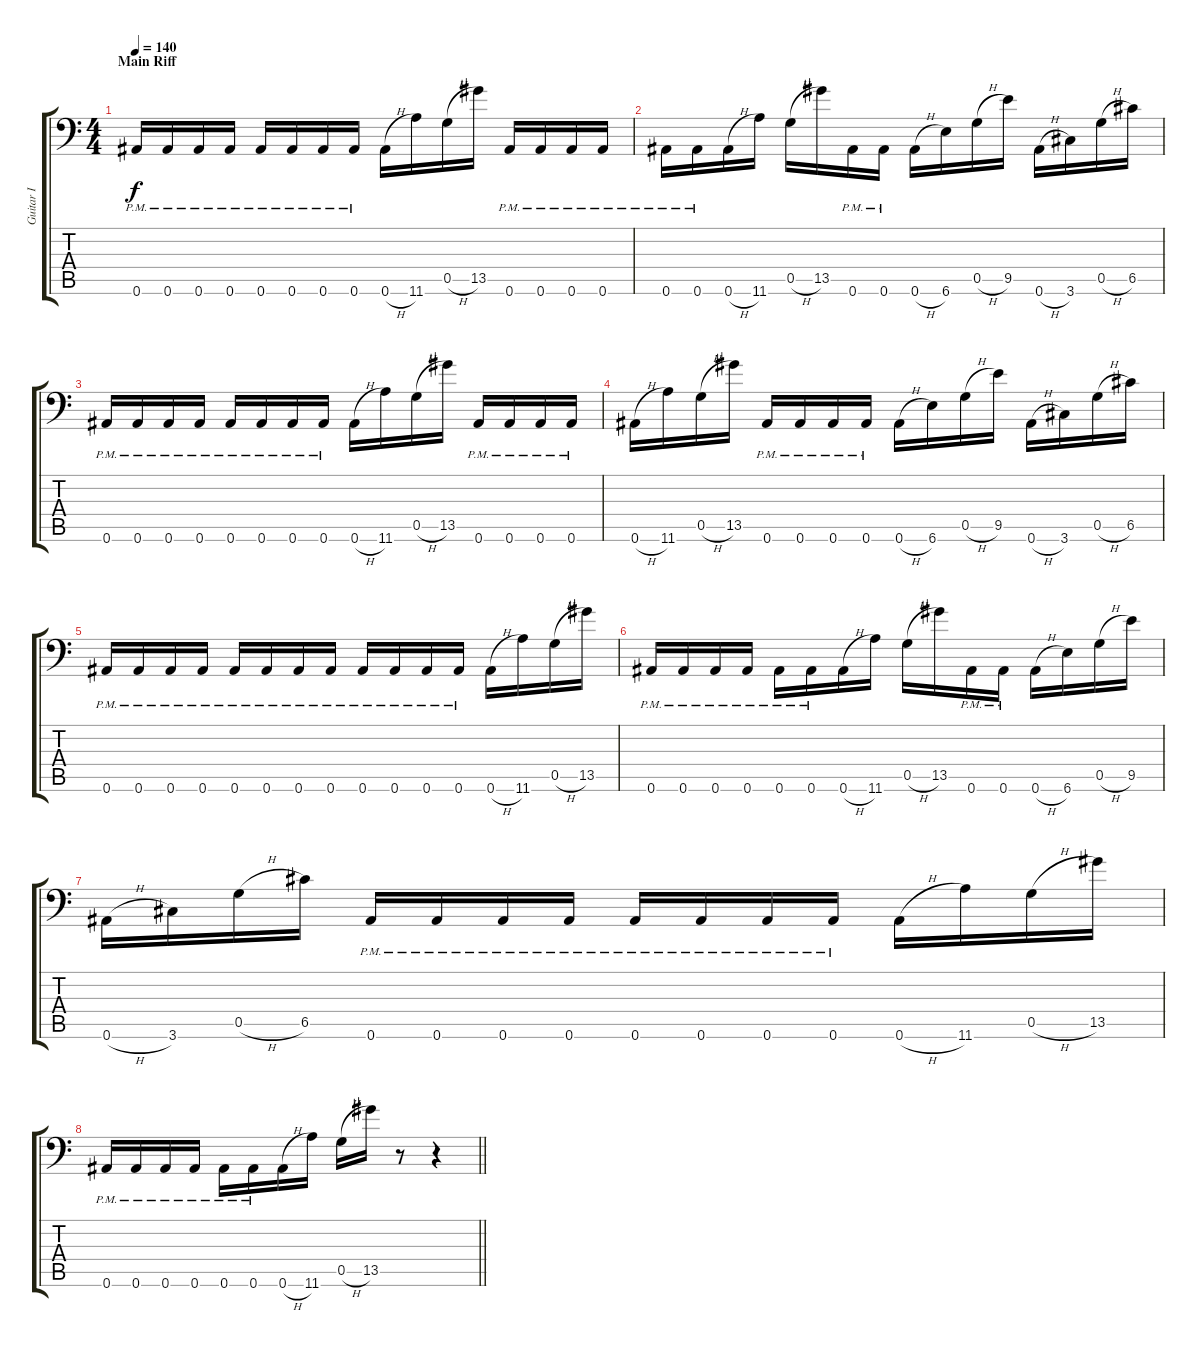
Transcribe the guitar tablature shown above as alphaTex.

\track ("Guitar I" "Guitar I") {instrument distortionguitar}
\staff {score tabs}
\tuning (D4 A3 F3 C3 G2 Bb1) {hide}
\ts (4 4)
\section ("" "Main Riff")
\tempo 140
\clef f4
\ks c
0.6{pm}.16{dy f} 0.6{pm}.16 0.6{pm}.16 0.6{pm}.16 0.6{pm}.16 0.6{pm}.16 0.6{pm}.16 0.6{pm}.16 0.6{h}.16 11.6.16 0.5{h}.16 13.5.16 0.6{pm}.16 0.6{pm}.16 0.6{pm}.16 0.6{pm}.16 |
0.6{pm}.16 0.6{pm}.16 0.6{h}.16 11.6.16 0.5{h}.16 13.5.16 0.6{pm}.16 0.6{pm}.16 0.6{h}.16 6.6.16 0.5{h}.16 9.5.16 0.6{h}.16 3.6.16 0.5{h}.16 6.5.16 |
0.6{pm}.16 0.6{pm}.16 0.6{pm}.16 0.6{pm}.16 0.6{pm}.16 0.6{pm}.16 0.6{pm}.16 0.6{pm}.16 0.6{h}.16 11.6.16 0.5{h}.16 13.5.16 0.6{pm}.16 0.6{pm}.16 0.6{pm}.16 0.6{pm}.16 |
0.6{h}.16 11.6.16 0.5{h}.16 13.5.16 0.6{pm}.16 0.6{pm}.16 0.6{pm}.16 0.6{pm}.16 0.6{h}.16 6.6.16 0.5{h}.16 9.5.16 0.6{h}.16 3.6.16 0.5{h}.16 6.5.16 |
0.6{pm}.16 0.6{pm}.16 0.6{pm}.16 0.6{pm}.16 0.6{pm}.16 0.6{pm}.16 0.6{pm}.16 0.6{pm}.16 0.6{pm}.16 0.6{pm}.16 0.6{pm}.16 0.6{pm}.16 0.6{h}.16 11.6.16 0.5{h}.16 13.5.16 |
0.6{pm}.16 0.6{pm}.16 0.6{pm}.16 0.6{pm}.16 0.6{pm}.16 0.6{pm}.16 0.6{h}.16 11.6.16 0.5{h}.16 13.5.16 0.6{pm}.16 0.6{pm}.16 0.6{h}.16 6.6.16 0.5{h}.16 9.5.16 |
0.6{h}.16 3.6.16 0.5{h}.16 6.5.16 0.6{pm}.16 0.6{pm}.16 0.6{pm}.16 0.6{pm}.16 0.6{pm}.16 0.6{pm}.16 0.6{pm}.16 0.6{pm}.16 0.6{h}.16 11.6.16 0.5{h}.16 13.5.16 |
\barLineRight lightlight
0.6{pm}.16 0.6{pm}.16 0.6{pm}.16 0.6{pm}.16 0.6{pm}.16 0.6{pm}.16 0.6{h}.16 11.6.16 0.5{h}.16 13.5.16 r.8 r.4
